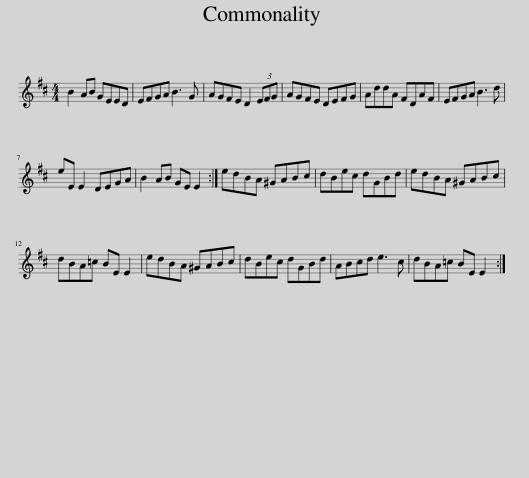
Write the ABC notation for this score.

X:1
L:1/8
M:4/4
I:linebreak $
K:D
V:1 treble
V:1
 B2 AB GEED | EFGA B3 G | AGFE D2 (3EFG | AGFE DEFG | AddA FDAF | %5
 EFGA B3 d |$ eE E2 DEGA | B2 AB GE E2 :| edBA ^GABc | dBec dGBd | %10
 edBA ^GABc |$ dBA=c BE E2 | edBA ^GABc | dBec dGBd | ABcd e3 c | %15
 dBA=c BE E2 :| %16
